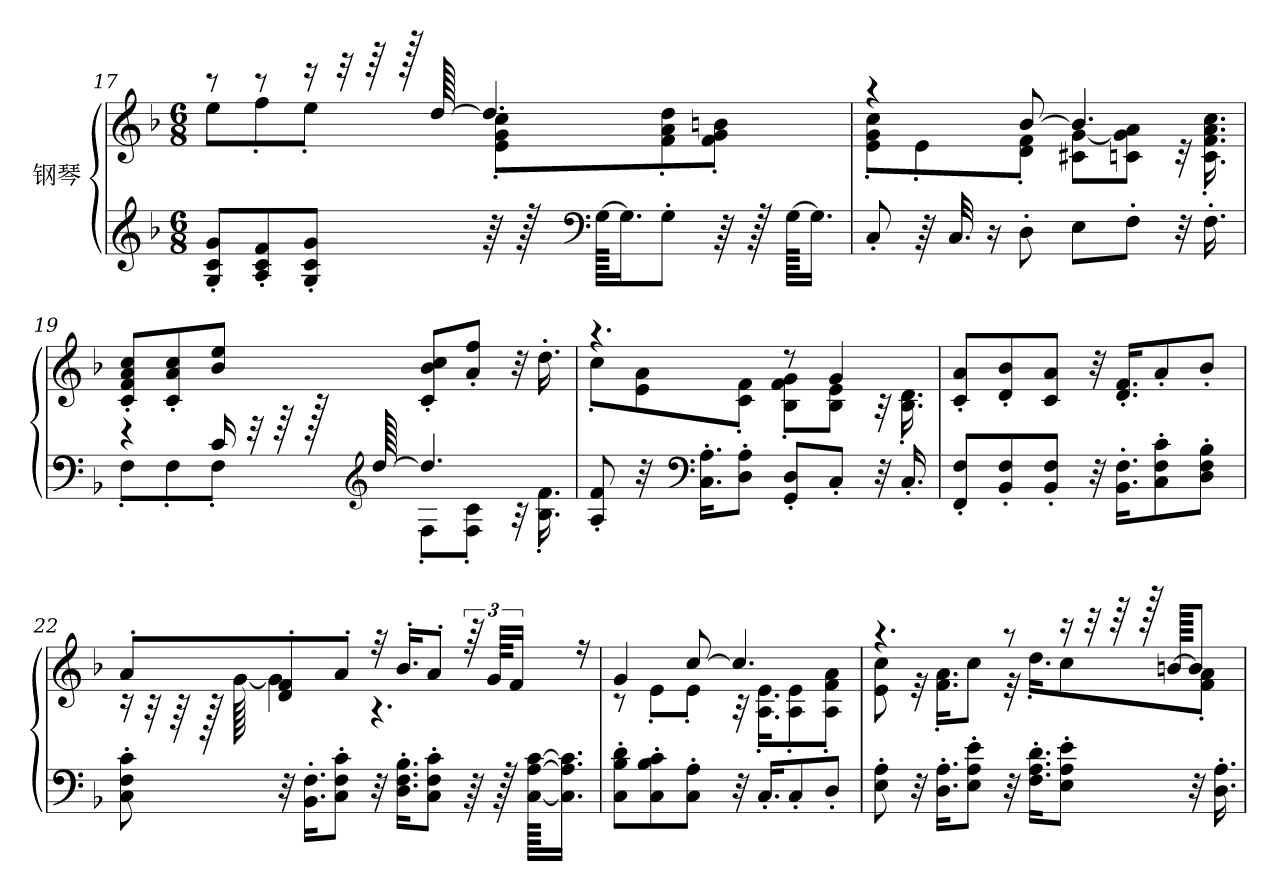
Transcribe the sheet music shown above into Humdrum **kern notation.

**kern	**kern
*part1	*part1
*staff2	*staff1
*I"钢琴	*
!!LO:LB:g=z
*clefG2	*clefG2
*k[b-]	*k[b-]
*M6/8	*M6/8
=17	=17
*	*^
8G/' 8c/' 8g/'L	8r	8ee\L
8A/' 8c/' 8f/'	8r	8ff'\
8G/' 8c/' 8g/'J	16r	8ee'\J
.	32r	.
.	64r	.
.	128r	.
.	[128dd/	.
64r	4.dd/]	8e\' 8g\' 8cc\'L
128r	.	.
*clefF4	*	*
[128G\KKKLL	.	.
16.G\J]	.	.
8G'\J	.	8f\' 8a\' 8dd\'
64r	.	8f\' 8g\' 8bn\'J
128r	.	.
[128G\KKKLL	.	.
16.G\JJ]	.	.
=18	=18	=18
8C'/	4r	8e\' 8g\' 8cc\'L
64r	.	8e'\
32.C/	.	.
16r	.	.
8D'\	[8b-/	8d\' 8f\'J
8E\L	4.b-/]	8c#X\ [8g\L
8F'\J	.	8cn\ 8g\] 8a\J
32r	.	32r
16.F'\	.	16.c\' 16.f\' 16.a\' 16.cc\'
*	*v	*v
!!LO:LB:g=z
=19	=19
*^	*
4r	8F'\L	8c/' 8f/' 8a/' 8cc/'L
.	8F'\	8c/' 8a/' 8cc/'
16c/	8F'\J	8b-/ 8ee/J
32r	.	.
64r	.	.
128r	.	.
*clefG2	*	*
[128dd/	.	.
4.dd/]	8F'\L	8c/' 8b-/' 8cc/'L
.	8F\' 8c\'J	8a/' 8ff/'J
.	32r	32r
.	16.B-\' 16.f\'	16.dd'\
*v	*v	*
=20	=20
*	*^
8A/' 8f/'	4.r	8cc'\L
32r	.	8e\ 8a\
*clefF4	*	*
16.C\' 16.A\'KL	.	.
8D\' 8A\'J	.	8c\' 8f\'J
8GG/' 8D/'L	8r	8B-\' 8f\' 8g\'L
8C'/J	4g/	8B-\ 8e\J
32r	.	32r
16.C'/	.	16.B-\' 16.d\'
*	*v	*v
=21	=21
8FF/' 8F/'L	8c/' 8a/'L
8BB-/' 8F/'	8d/' 8b-/'
8BB-/' 8F/'J	8c/ 8a/J
32r	32r
16.BB-\' 16.F\'KL	16.d/' 16.f/'KL
8C\' 8F\' 8c\'	8a'/
8D\' 8F\' 8B-\'J	8b-'/J
!!LO:LB:g=z
=22	=22
*	*^
8C\' 8F\' 8c\'	8a'/L	16r
.	.	32r
.	.	64r
.	.	128r
.	.	[128g\
32r	8d/' 8f/'	4g\]
16.BB-\' 16.F\'KL	.	.
8C\' 8F\' 8c\'J	8a'/J	.
32r	32r	4.r
16.D\' 16.F\' 16.B-\'KL	16.b-'/KL	.
8C\' 8F\' 8c\'J	8a'/J	.
64r	96r	.
.	96g/KKLL	.
128r	.	.
.	24f/JJ	.
[128C\ [128A\ [128c\KKKLL	.	.
16.C\] 16.A\] 16.c\]JJ	.	.
.	16r	.
=23	=23	=23
8C\' 8B-\' 8d\'L	4g/	8r
8C\' 8B-\' 8c\'	.	8e'\L
8C\' 8A\'J	[8cc/	8e'\J
32r	4.cc/]	32r
16.C'/KL	.	16.A\' 16.e\'KL
8C'/	.	8A\' 8e\'
8D'/J	.	8A\' 8f\' 8a\'J
!!LO:LB:g=z	!!
=24	=24	=24
8E\' 8A\'	4.r	8e\ 8cc\
32r	.	32r
16.D\' 16.A\'KL	.	16.f\' 16.a\'KL
8E\' 8A\' 8e\'J	.	8cc\J
32r	8r	32r
16.F\' 16.A\' 16.d\'KL	.	16.dd'\KL
8E\' 8A\' 8e\'J	16r	8cc\
.	32r	.
.	64r	.
.	128r	.
.	[128bn/KKKKL	.
32r	8b/J]	8f\' 8a\'J
16.D\' 16.A\'	.	.
*	*v	*v
=	=
*-	*-
